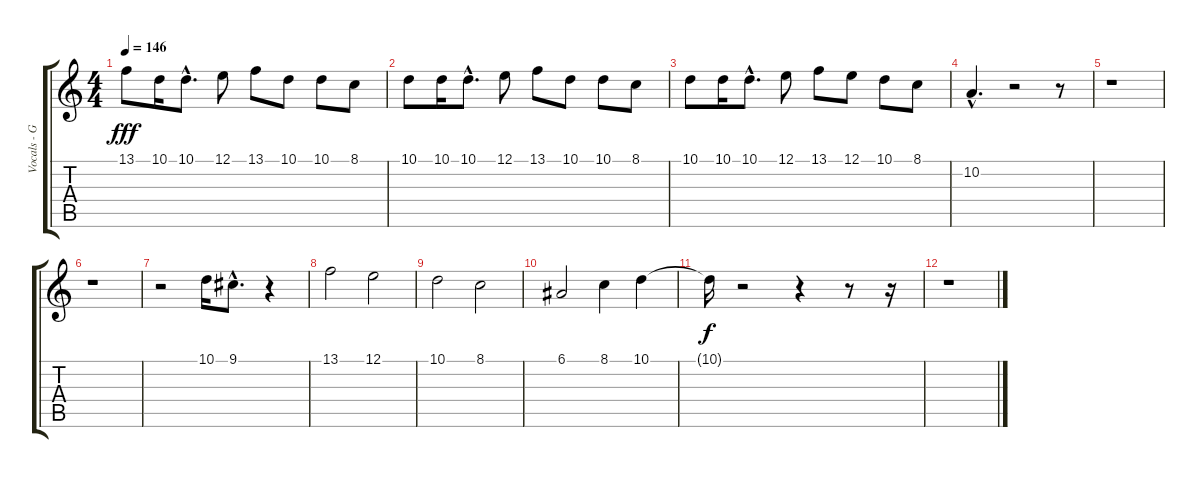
\track ("Vocals - Greg Graffin" "Vocals - G") {instrument voiceoohs}
\staff {score tabs}
\tuning (E4 B3 G3 D3 A2 E2) {hide}
\ts (4 4)
\tempo 146
\clef g2
\ks c
13.1.8{dy fff} 10.1.16 10.1{hac}.8{d} 12.1.8 13.1.8 10.1.8 10.1.8 8.1.8 |
10.1.8 10.1.16 10.1{hac}.8{d} 12.1.8 13.1.8 10.1.8 10.1.8 8.1.8 |
10.1.8 10.1.16 10.1{hac}.8{d} 12.1.8 13.1.8 12.1.8 10.1.8 8.1.8 |
10.2{hac}.4{d} r.2 r.8 |
r.1 |
r.1 |
r.2 10.1.16 9.1{hac}.8{d} r.4 |
13.1.2 12.1.2 |
10.1.2 8.1.2 |
6.1.2 8.1.4 10.1.4 |
10.1{t}.16{dy f} r.2 r.4 r.8 r.16 |
r.1
